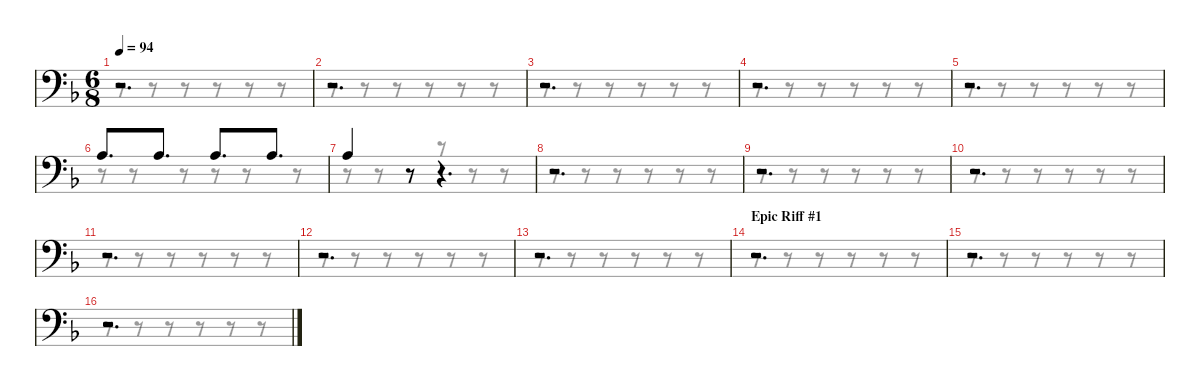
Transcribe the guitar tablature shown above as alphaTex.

\defaultSystemsLayout 4
\hideDynamics
\bracketExtendMode nobrackets
\singleTrackTrackNamePolicy hidden
\multiTrackTrackNamePolicy hidden
\otherSystemsTrackNameOrientation horizontal
\track ("Backing Vocals" "ob.") {instrument oboe}
\staff {score}
\tuning (E4 A3 F3 D3 A2 D2)
\voice
\ts (6 8)
\tempo 94
\clef f4
\ks dminor
r.2{d dy f} |
r.2{d} |
r.2{d} |
r.2{d} |
r.2{d} |
4.3{acc forcenatural}.8{d} 4.3{acc forcenatural}.8{d} 4.3{acc forcenatural}.8{d} 4.3{acc forcenatural}.8{d} |
4.3{acc forcenatural}.4 r.8 r.4{d} |
r.2{d} |
r.2{d} |
r.2{d} |
r.2{d} |
r.2{d} |
r.2{d} |
\section ("" "Epic Riff #1")
r.2{d} |
r.2{d} |
r.2{d}
\voice
\clef f4
\ottava regular
\simile none
\ks dminor
r.8{dy mf} r.8 r.8 r.8 r.8 r.8 |
r.8 r.8 r.8 r.8 r.8 r.8 |
r.8 r.8 r.8 r.8 r.8 r.8 |
r.8 r.8 r.8 r.8 r.8 r.8 |
r.8 r.8 r.8 r.8 r.8 r.8 |
r.8 r.8 r.8 r.8 r.8 r.8 |
r.8 r.8 r.8 r.8 r.8 r.8 |
r.8 r.8 r.8 r.8 r.8 r.8 |
r.8 r.8 r.8 r.8 r.8 r.8 |
r.8 r.8 r.8 r.8 r.8 r.8 |
r.8 r.8 r.8 r.8 r.8 r.8 |
r.8 r.8 r.8 r.8 r.8 r.8 |
r.8 r.8 r.8 r.8 r.8 r.8 |
r.8 r.8 r.8 r.8 r.8 r.8 |
r.8 r.8 r.8 r.8 r.8 r.8 |
r.8 r.8 r.8 r.8 r.8 r.8
